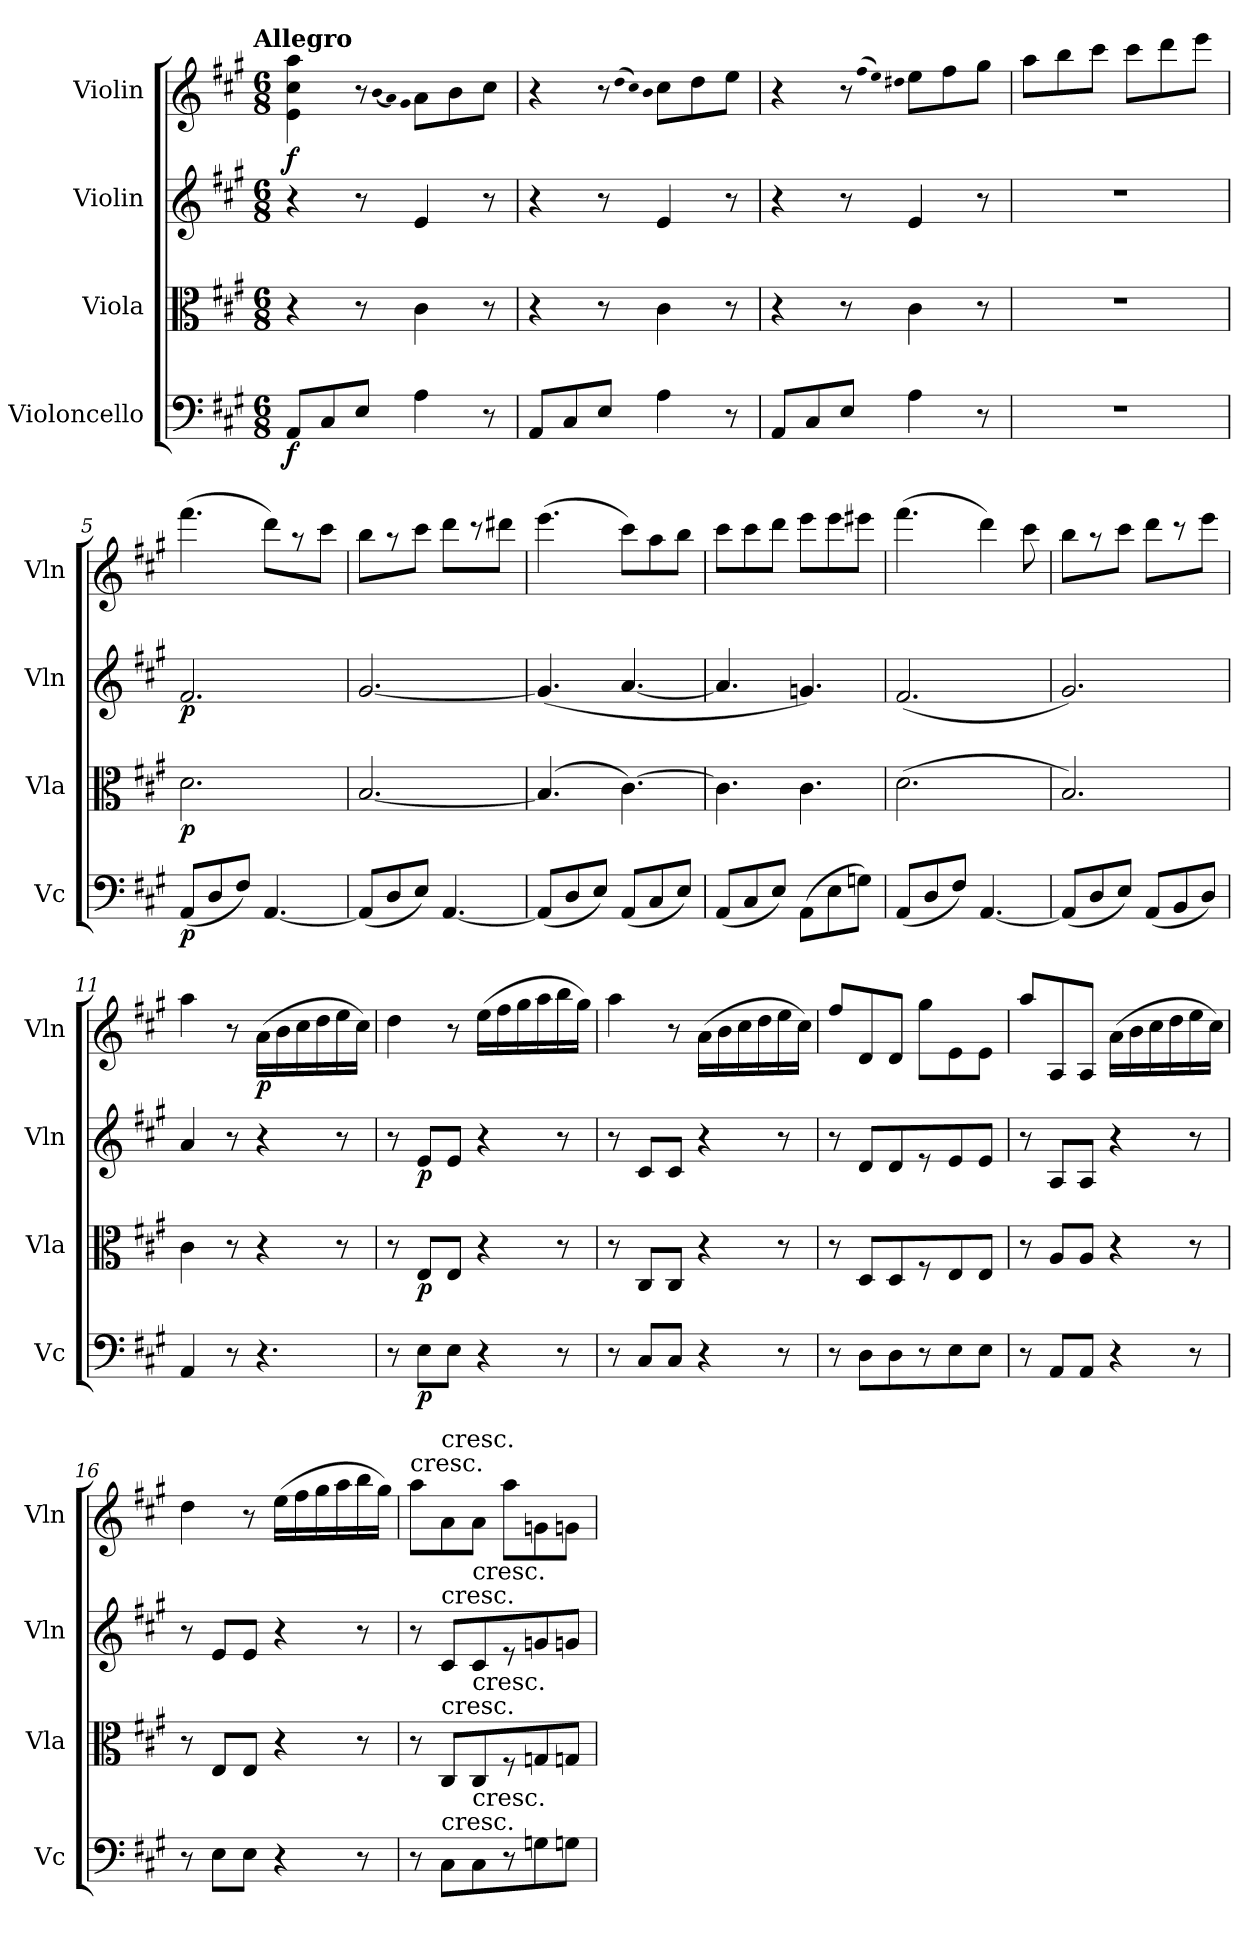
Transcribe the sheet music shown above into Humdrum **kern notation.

**kern	**dynam	**kern	**dynam	**kern	**dynam	**kern	**dynam
*part4	*part4	*part3	*part3	*part2	*part2	*part1	*part1
*staff4	*staff4	*staff3	*staff3	*staff2	*staff2	*staff1	*staff1
*I"Violoncello	*	*I"Viola	*	*I"Violin	*	*I"Violin	*
*I'Vc	*	*I'Vla	*	*I'Vln	*	*I'Vln	*
*clefF4	*	*clefC3	*	*clefG2	*	*clefG2	*
*k[f#c#g#]	*	*k[f#c#g#]	*	*k[f#c#g#]	*	*k[f#c#g#]	*
*A:	*	*A:	*	*A:	*	*A:	*
!!LO:TX:omd:t=Allegro
*M6/8	*	*M6/8	*	*M6/8	*	*M6/8	*
*MM132	*	*MM132	*	*MM132	*	*MM132	*
=1	=1	=1	=1	=1	=1	=1	=1
8AA/L	f	4r	.	4r	.	4e\ 4cc#\ 4aa\	f
8C#/	.	.	.	.	.	.	.
8E/J	.	8r	.	8r	.	8r	.
.	.	.	.	.	.	(qb	.
.	.	.	.	.	.	qa)	.
.	.	.	.	.	.	qg#	.
4A\	.	4c#\	.	4e/	.	8a\L	.
.	.	.	.	.	.	8b\	.
8r	.	8r	.	8r	.	8cc#\J	.
=2	=2	=2	=2	=2	=2	=2	=2
8AA/L	.	4r	.	4r	.	4r	.
8C#/	.	.	.	.	.	.	.
8E/J	.	8r	.	8r	.	8r	.
.	.	.	.	.	.	(qdd	.
.	.	.	.	.	.	qcc#)	.
.	.	.	.	.	.	qb	.
4A\	.	4c#\	.	4e/	.	8cc#\L	.
.	.	.	.	.	.	8dd\	.
8r	.	8r	.	8r	.	8ee\J	.
=3	=3	=3	=3	=3	=3	=3	=3
8AA/L	.	4r	.	4r	.	4r	.
8C#/	.	.	.	.	.	.	.
8E/J	.	8r	.	8r	.	8r	.
.	.	.	.	.	.	(qff#	.
.	.	.	.	.	.	qee)	.
.	.	.	.	.	.	qdd#X	.
4A\	.	4c#\	.	4e/	.	8ee\L	.
.	.	.	.	.	.	8ff#\	.
8r	.	8r	.	8r	.	8gg#\J	.
=4	=4	=4	=4	=4	=4	=4	=4
2.r	.	2.r	.	2.r	.	8aa\L	.
.	.	.	.	.	.	8bb\	.
.	.	.	.	.	.	8ccc#\J	.
.	.	.	.	.	.	8ccc#\L	.
.	.	.	.	.	.	8ddd\	.
.	.	.	.	.	.	8eee\J	.
=5	=5	=5	=5	=5	=5	=5	=5
(8AA/L	p	2.d\	p	2.f#/	p	(4.fff#\	.
8D/	.	.	.	.	.	.	.
8F#/J)	.	.	.	.	.	.	.
[4.AA/	.	.	.	.	.	8ddd\L)	.
.	.	.	.	.	.	8r	.
.	.	.	.	.	.	8ccc#\J	.
=6	=6	=6	=6	=6	=6	=6	=6
(8AA/L]	.	[2.B/	.	[2.g#/	.	8bb\L	.
8D/	.	.	.	.	.	8r	.
8E/J)	.	.	.	.	.	8ccc#\J	.
[4.AA/	.	.	.	.	.	8ddd\L	.
.	.	.	.	.	.	8r	.
.	.	.	.	.	.	8ddd#X\J	.
=7	=7	=7	=7	=7	=7	=7	=7
(8AA/L]	.	(4.B/]	.	(4.g#/]	.	(4.eee\	.
8D/	.	.	.	.	.	.	.
8E/J)	.	.	.	.	.	.	.
(8AA/L	.	[4.c#\)	.	[4.a/	.	8ccc#\L)	.
8C#/	.	.	.	.	.	8aa\	.
8E/J)	.	.	.	.	.	8bb\J	.
=8	=8	=8	=8	=8	=8	=8	=8
(8AA/L	.	4.c#\]	.	4.a/]	.	8ccc#\L	.
8C#/	.	.	.	.	.	8ccc#\	.
8E/J)	.	.	.	.	.	8ddd\J	.
(8AA\L	.	4.c#\	.	4.gn/)	.	8eee\L	.
8E\	.	.	.	.	.	8eee\	.
8Gn\J)	.	.	.	.	.	8eee#X\J	.
=9	=9	=9	=9	=9	=9	=9	=9
(8AA/L	.	(2.d\	.	(2.f#/	.	(4.fff#\	.
8D/	.	.	.	.	.	.	.
8F#/J)	.	.	.	.	.	.	.
[4.AA/	.	.	.	.	.	4ddd\)	.
.	.	.	.	.	.	8ccc#\	.
=10	=10	=10	=10	=10	=10	=10	=10
(8AA/L]	.	2.B/)	.	2.g#/)	.	8bb\L	.
8D/	.	.	.	.	.	8r	.
8E/J)	.	.	.	.	.	8ccc#\J	.
(8AA/L	.	.	.	.	.	8ddd\L	.
8BB/	.	.	.	.	.	8r	.
8D/J)	.	.	.	.	.	8eee\J	.
=11	=11	=11	=11	=11	=11	=11	=11
4AA/	.	4c#\	.	4a/	.	4aa\	.
8r	.	8r	.	8r	.	8r	.
4.r	.	4r	.	4r	.	(16a\LL	p
.	.	.	.	.	.	16b\	.
.	.	.	.	.	.	16cc#\	.
.	.	.	.	.	.	16dd\	.
.	.	8r	.	8r	.	16ee\	.
.	.	.	.	.	.	16cc#\JJ)	.
=12	=12	=12	=12	=12	=12	=12	=12
8r	.	8r	.	8r	.	4dd\	.
8E\L	p	8E/L	p	8e/L	p	.	.
8E\J	.	8E/J	.	8e/J	.	8r	.
4r	.	4r	.	4r	.	(16ee\LL	.
.	.	.	.	.	.	16ff#\	.
.	.	.	.	.	.	16gg#\	.
.	.	.	.	.	.	16aa\	.
8r	.	8r	.	8r	.	16bb\	.
.	.	.	.	.	.	16gg#\JJ)	.
=13	=13	=13	=13	=13	=13	=13	=13
8r	.	8r	.	8r	.	4aa\	.
8C#/L	.	8C#/L	.	8c#/L	.	.	.
8C#/J	.	8C#/J	.	8c#/J	.	8r	.
4r	.	4r	.	4r	.	(16a\LL	.
.	.	.	.	.	.	16b\	.
.	.	.	.	.	.	16cc#\	.
.	.	.	.	.	.	16dd\	.
8r	.	8r	.	8r	.	16ee\	.
.	.	.	.	.	.	16cc#\JJ)	.
=14	=14	=14	=14	=14	=14	=14	=14
8r	.	8r	.	8r	.	8ff#/L	.
8D\L	.	8D/L	.	8d/L	.	8d/	.
8D\	.	8D/	.	8d/	.	8d/J	.
8r	.	8r	.	8r	.	8gg#\L	.
8E\	.	8E/	.	8e/	.	8e\	.
8E\J	.	8E/J	.	8e/J	.	8e\J	.
=15	=15	=15	=15	=15	=15	=15	=15
8r	.	8r	.	8r	.	8aa/L	.
8AA/L	.	8A/L	.	8A/L	.	8A/	.
8AA/J	.	8A/J	.	8A/J	.	8A/J	.
4r	.	4r	.	4r	.	(16a\LL	.
.	.	.	.	.	.	16b\	.
.	.	.	.	.	.	16cc#\	.
.	.	.	.	.	.	16dd\	.
8r	.	8r	.	8r	.	16ee\	.
.	.	.	.	.	.	16cc#\JJ)	.
=16	=16	=16	=16	=16	=16	=16	=16
8r	.	8r	.	8r	.	4dd\	.
8E\L	.	8E/L	.	8e/L	.	.	.
8E\J	.	8E/J	.	8e/J	.	8r	.
4r	.	4r	.	4r	.	(16ee\LL	.
.	.	.	.	.	.	16ff#\	.
.	.	.	.	.	.	16gg#\	.
.	.	.	.	.	.	16aa\	.
8r	.	8r	.	8r	.	16bb\	.
.	.	.	.	.	.	16gg#\JJ)	.
=17	=17	=17	=17	=17	=17	=17	=17
!	!	!	!	!	!	!LO:TX:t=cresc.	!
8r	.	8r	.	8r	.	8aa\L	.
!	!	!	!	!	!	!LO:TX:t=cresc.	!
!	!	!	!	!LO:TX:t=cresc.	!	!	!
!	!	!LO:TX:t=cresc.	!	!	!	!	!
!LO:TX:t=cresc.	!	!	!	!	!	!	!
8C#\L	.	8C#/L	.	8c#/L	.	8a\	.
!	!	!	!	!LO:TX:t=cresc.	!	!	!
!	!	!LO:TX:t=cresc.	!	!	!	!	!
!LO:TX:t=cresc.	!	!	!	!	!	!	!
8C#\	.	8C#/	.	8c#/	.	8a\J	.
8r	.	8r	.	8r	.	8aa\L	.
8Gn\	.	8Gn/	.	8gn/	.	8gn\	.
8Gn\J	.	8Gn/J	.	8gn/J	.	8gn\J	.
=	=	=	=	=	=	=	=
*-	*-	*-	*-	*-	*-	*-	*-
